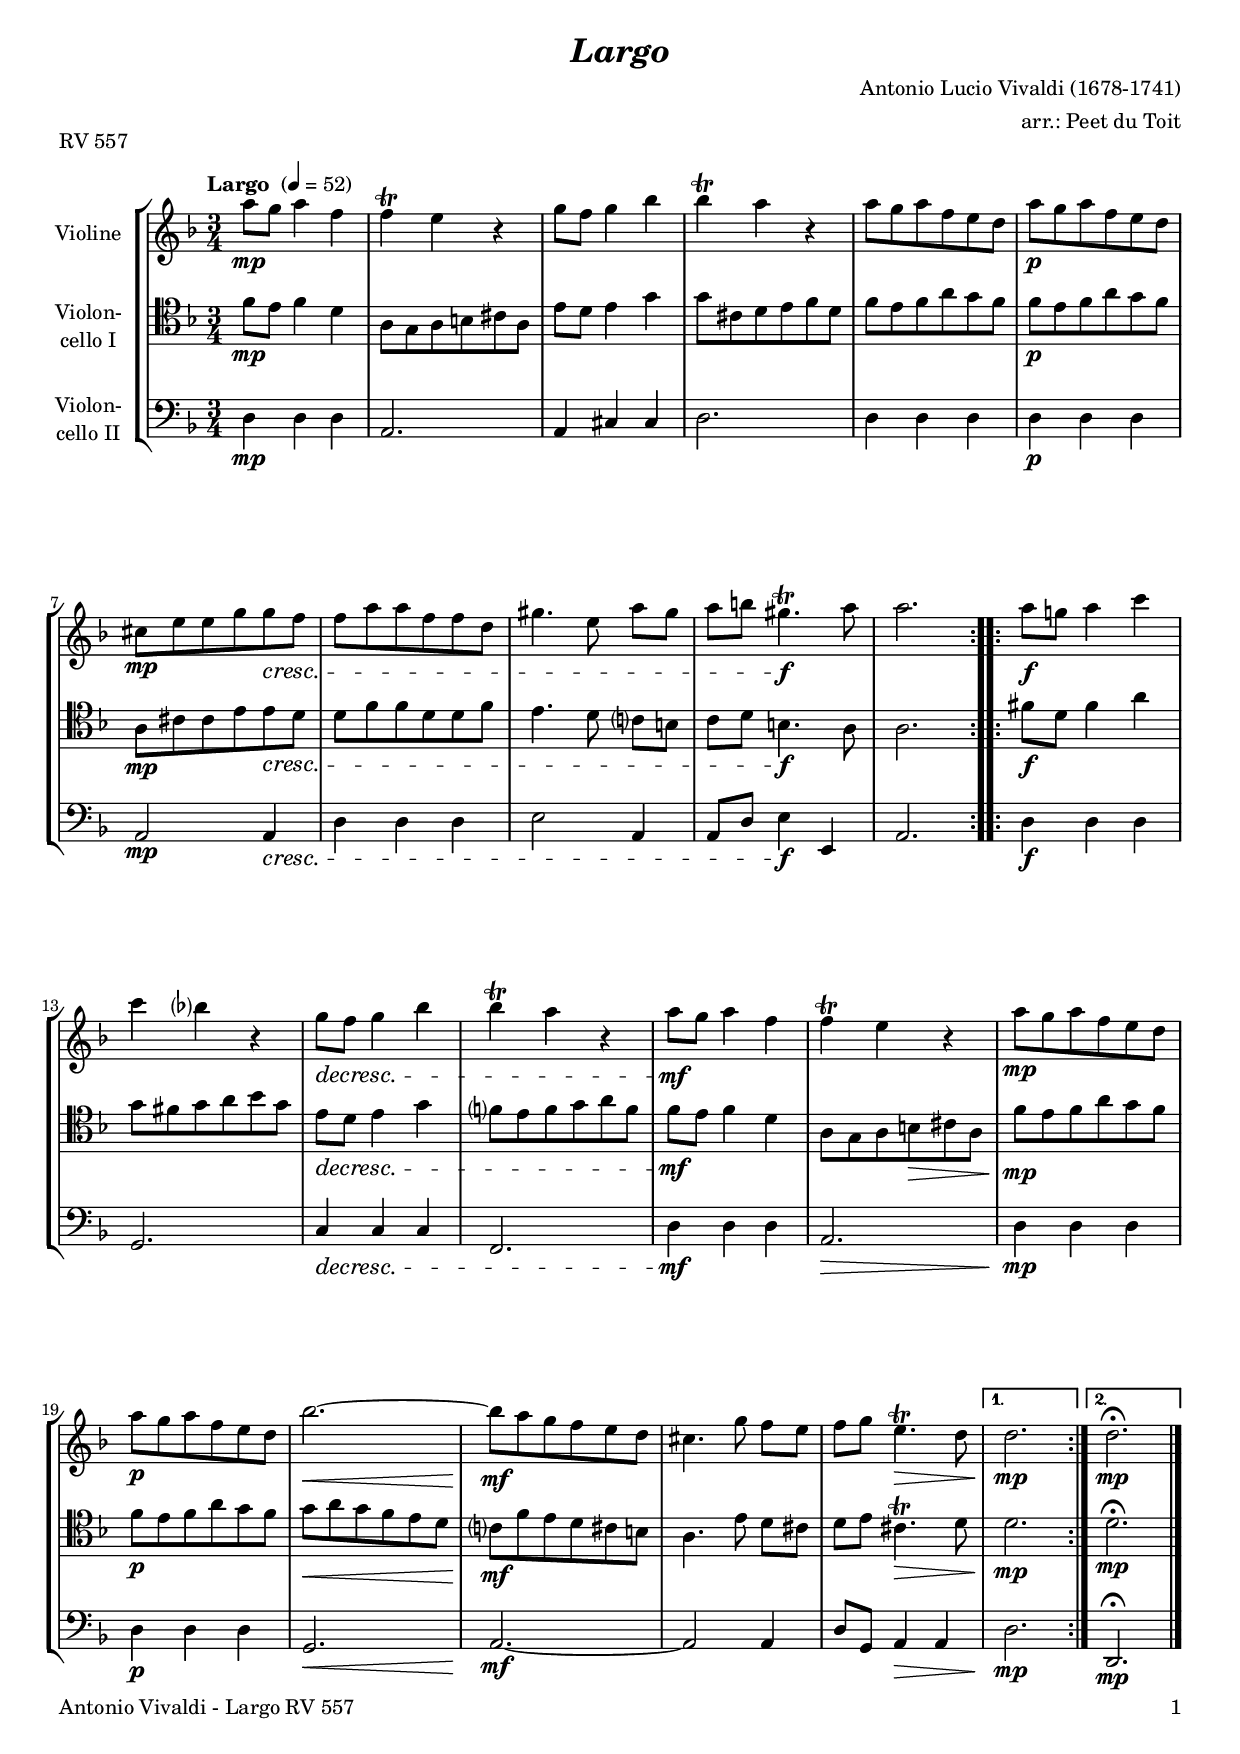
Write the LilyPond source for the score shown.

\version "2.22.0"
\include "deutsch.ly"

#(set-global-staff-size 18)

\header {
  title     = \markup \bold \italic "Largo"
  composer  = "Antonio Lucio Vivaldi (1678-1741)"
  arranger  = "arr.: Peet du Toit"
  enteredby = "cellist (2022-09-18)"
  piece     = "RV 557"
}

voiceconsts = {
  \key g \major
  \time 3/4
  \clef "bass"
%  \numericTimeSignature
  \compressEmptyMeasures
  % Set default beaming for all staves
%  \set Timing.beamExceptions = #'()
%  \set Timing.baseMoment     = #(ly:make-moment 1 4)
%  \set Timing.beatStructure  = #'(1 1 1)
  \tempo "Largo " 4=52
}

micl = "clarinet"
mifl = "flute"
miob = "oboe"
mifh = "french horn"
misx = "tenor sax"
mist = "string ensemble 1"
mivl = "violin"
miba = "cello"
mipz = "pizzicato strings"

va = \relative c''' {
  \voiceconsts
  \clef "treble"

  \repeat volta 2 {
    h8\mp a h4 g
    g\trill fis r
    a8 g a4 c
    c\trill h r
    h8 a h g fis e

    h'\p a h g fis e
    dis\mp fis fis a a\cresc g
    g h h g g e
    ais4. fis8 h[ ais]
    h cis ais4.\trill\f h8

    h2.
  }

  \repeat volta 2 {
    h8\f a! h4 d
    d c? r
    a8\decresc g a4 c
    c\trill h r
    h8\mf a h4 g

    g\trill fis r
    h8\mp a h g fis e
    h'\p a h g fis e
    c'2.~\<
    c8\!\mf h a g fis e

    dis4. a'8 g[ fis]
    g a fis4.\trill\> e8
  }
  \alternative {
    { e2.\!\mp }
    { e\fermata\mp }
  } \bar "|."
}

vb = \relative c'' {
  \voiceconsts
  \clef "tenor"

  \repeat volta 2 {
    g8\mp fis g4 e
    h8 a h cis dis h
    fis' e fis4 a
    a8 dis, e fis g e
    g fis g h a g

    g\p fis g h a g
    h,\mp dis dis fis fis\cresc e
    e g g e e g
    fis4. e8 d?[ cis]
    d e cis4.\f h8

    h2.
  }

  \repeat volta 2 {
    gis'8\f e gis4 h
    a8 gis a h c a
    fis\decresc e fis4 a
    g?8 fis g a h g
    g\mf fis g4 e

    h8 a h cis\> dis h
    g'\!\mp fis g h a g
    g\p fis g h a g
    a\< h a g fis e
    d?\!\mf g fis e dis cis

    h4. fis'8 e[ dis]
    e fis dis4.\trill\> e8
  }
  \alternative {
    { e2.\!\mp }
    { e\fermata\mp }
  } \bar "|."
}

vc = \relative c {
  \voiceconsts
  \clef "bass"

  \repeat volta 2 {
    e4\mp e e
    h2.
    h4 dis dis
    e2.
    e4 e e

    e\p e e
    h2\mp h4\cresc
    e e e
    fis2 h,4
    h8 e fis4\f fis,

    h2.
  }

  \repeat volta 2 {
    e4\f e e
    a,2.
    d4\decresc d d
    g,2.
    e'4\mf e e

    h2.\>
    e4\!\mp e e
    e\p e e
    a,2.\<
    h~\!\mf

    h2 h4
    e8 a, h4\> h
  }
  \alternative {
    { e2.\!\mp }
    { e,\fermata\mp }
  } \bar "|."
}


music = \new StaffGroup <<
      \new Staff {
	\set Staff.midiInstrument = \mivl
	\set Staff.instrumentName = \markup \center-column { "Violine" }
	\transpose g f { \va }
      }

      \new Staff {
	\set Staff.midiInstrument = \miba
	\set Staff.instrumentName = \markup \center-column { "Violon-" "cello I" }
	\transpose g f { \vb }
      }

      \new Staff {
	\set Staff.midiInstrument = \miba
	\set Staff.instrumentName = \markup \center-column { "Violon-" "cello II" }
	\transpose g f { \vc }
      }
>>

\book {
   \paper {
    print-page-number = ##t
    print-first-page-number = ##t
    ragged-last-bottom = ##f
    oddHeaderMarkup = \markup \null
    evenHeaderMarkup = \markup \null
    oddFooterMarkup = \markup {
      \fill-line {
        \on-the-fly #print-page-number-check-first
        "Antonio Vivaldi - Largo RV 557" \fromproperty #'page:page-number-string
      }
    }
    evenFooterMarkup = \oddFooterMarkup
  } \score {
    \music
    \layout {}
  }

  \score {
    \unfoldRepeats \music

    \midi {
      \context {
        \Score
      }
    }
  }
}